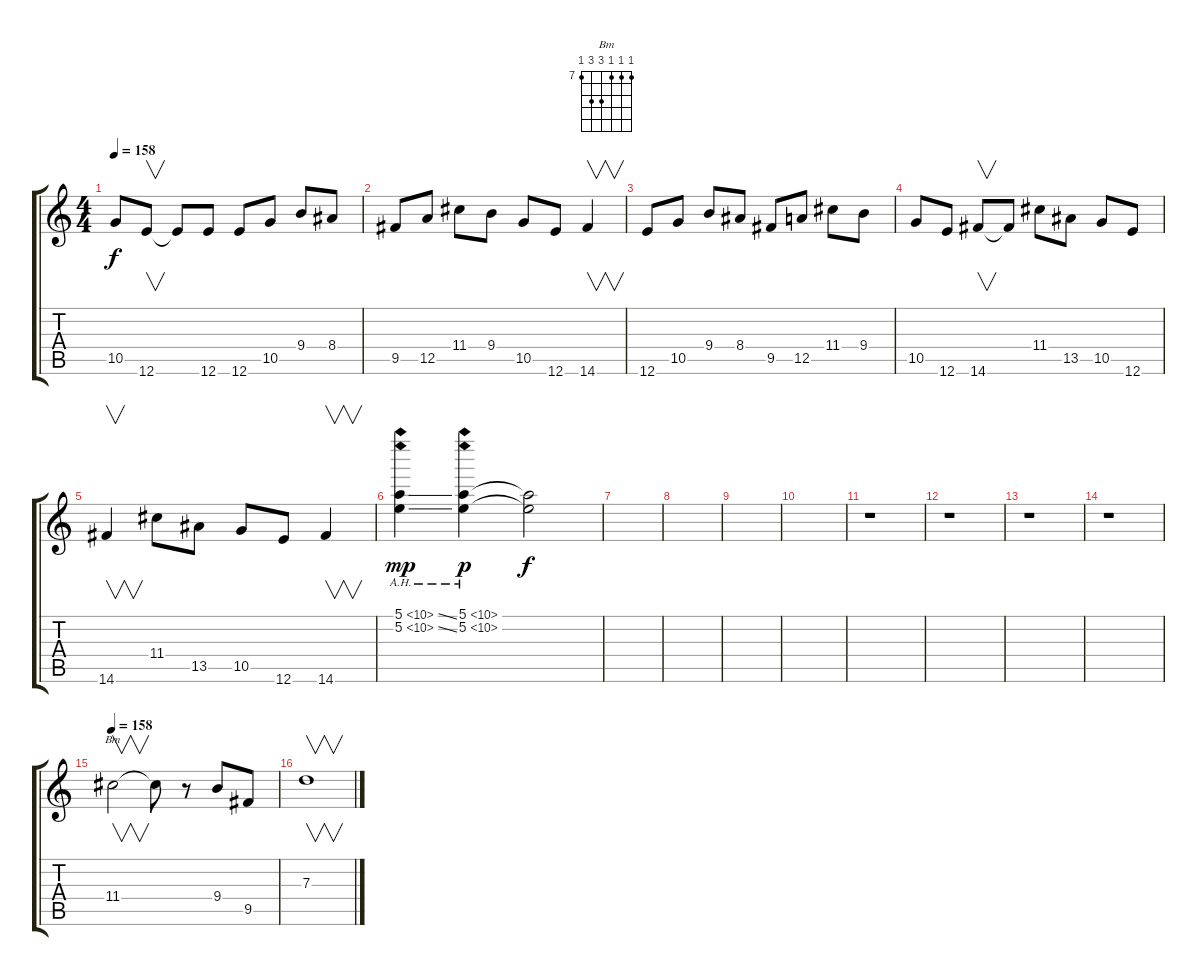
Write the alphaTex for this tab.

\track "" {instrument overdrivenguitar}
\staff {score tabs}
\tuning (E4 B3 G3 D3 A2 E2) {hide}
\chord ("Bm" 7 7 7 9 9 7) {firstfret 7}
\ts (4 4)
\tempo 158
\clef g2
\ks c
10.5.8{dy f} 12.6.8{v} 12.6{t}.8 12.6.8 12.6.8 10.5.8 9.4.8 8.4.8 |
9.5.8 12.5.8 11.4.8 9.4.8 10.5.8 12.6.8 14.6.4{v} |
12.6.8 10.5.8 9.4.8 8.4.8 9.5.8 12.5.8 11.4.8 9.4.8 |
10.5.8 12.6.8 14.6.8{v} 14.6{t}.8 11.4.8 13.5.8 10.5.8 12.6.8 |
14.6.4{v} 11.4.8 13.5.8 10.5.8 12.6.8 14.6.4{v} |
(5.1{ah 5 ss} 5.2{ah 5 ss}).4{dy mp} (5.1{ah 5} 5.2{ah 5}).4{dy p} (5.1{t} 5.2{t}).2{dy f} |
|
|
|
|
r.1 |
r.1 |
r.1{txt ""} |
\section ("" "")
r.1 |
\tempo 158
11.4.2{v ch "Bm"} 11.4{t}.8 r.8 9.4.8 9.5.8 |
7.3.1{v}
